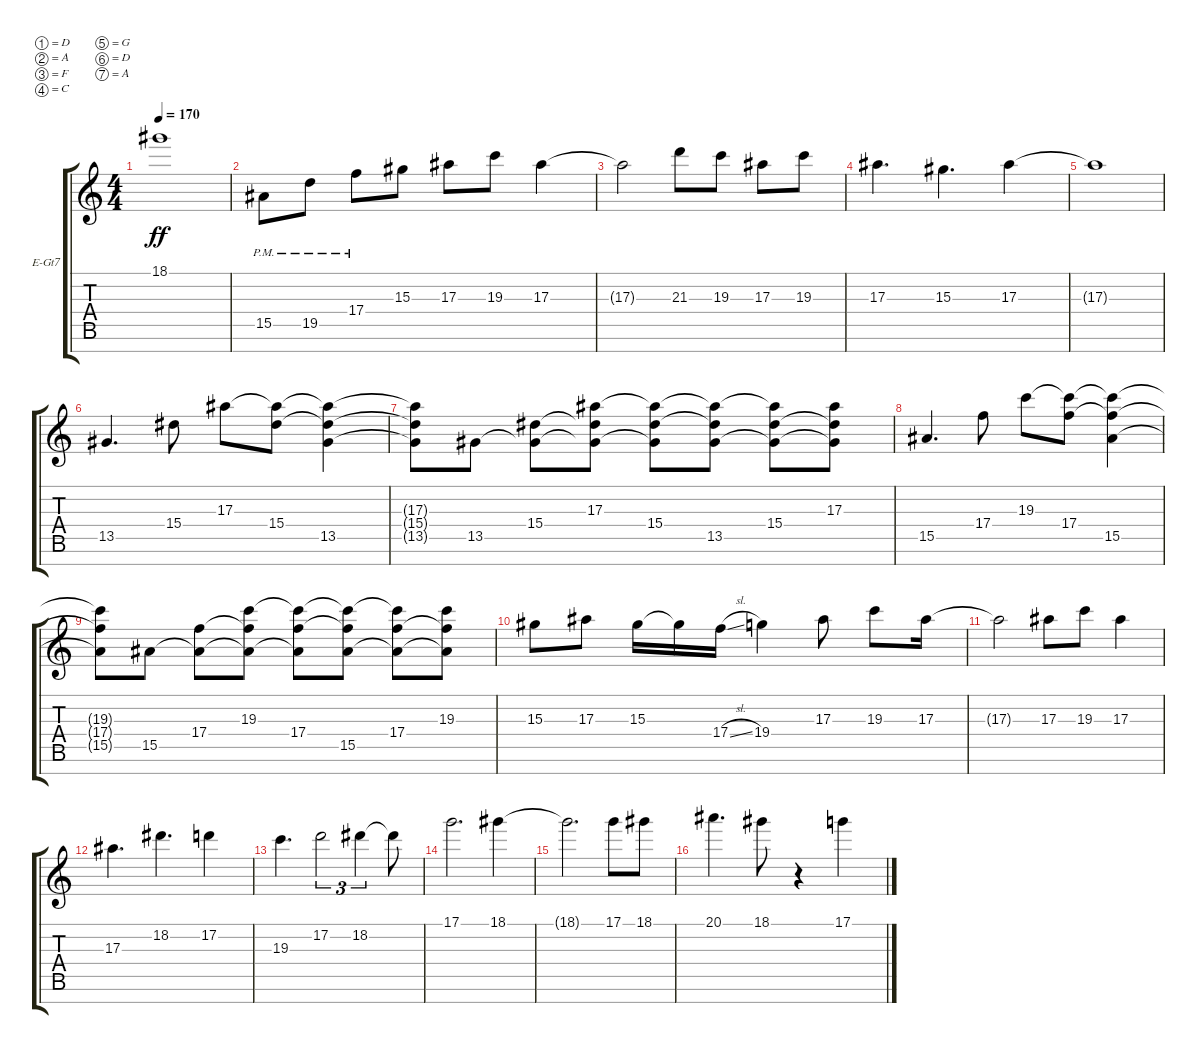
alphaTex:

\defaultSystemsLayout 4
\bracketExtendMode groupsimilarinstruments
\firstSystemTrackNameOrientation horizontal
\otherSystemsTrackNameOrientation horizontal
\track ("Electric Guitar" "E-Gt7") {instrument distortionguitar}
\staff {score tabs}
\tuning (D4 A3 F3 C3 G2 D2 A1)
\ts (4 4)
\tempo 170
\clef g2
\ks c
18.1{t}.1{dy ff} |
15.5{pm}.8 19.5{pm}.8 17.4{pm}.8 15.3.8 17.3.8 19.3.8 17.3.4 |
17.3{t}.2 21.3.8 19.3.8 17.3.8 19.3.8 |
17.3.4{d} 15.3.4{d} 17.3.4 |
17.3{t}.1 |
13.5.4{d} 15.4.8 17.3.8 (17.3{t} 15.4).8 (17.3{t} 15.4{t} 13.5).4 |
(17.3{t} 15.4{t} 13.5{t}).8 13.5.8 (15.4 13.5{t}).8 (17.3 15.4{t} 13.5{t}).8 (17.3{t} 15.4 13.5{t}).8 (17.3{t} 15.4{t} 13.5).8 (17.3{t} 15.4 13.5{t}).8 (17.3 15.4{t} 13.5{t}).8 |
15.5.4{d} 17.4.8 19.3.8 (19.3{t} 17.4).8 (19.3{t} 17.4{t} 15.5).4 |
(19.3{t} 17.4{t} 15.5{t}).8 15.5.8 (17.4 15.5{t}).8 (19.3 17.4{t} 15.5{t}).8 (19.3{t} 17.4 15.5{t}).8 (19.3{t} 17.4{t} 15.5).8 (19.3{t} 17.4 15.5{t}).8 (19.3 17.4{t} 15.5{t}).8 |
15.3.8 17.3.8 15.3.16 15.3{t}.16 17.4{sl}.16 19.4.4 17.3.8 19.3.8 17.3.16 |
17.3{t}.2 17.3.8 19.3.8 17.3.4 |
17.3.4{d} 18.2.4{d} 17.2.4 |
19.3.4{d} 17.2.2{tu (3 2)} 18.2.4{tu (3 2)} 18.2{t}.8 |
17.1.2{d} 18.1.4 |
18.1{t}.2{d} 17.1.8 18.1.8 |
20.1.4{d} 18.1.8 r.4 17.1.4
